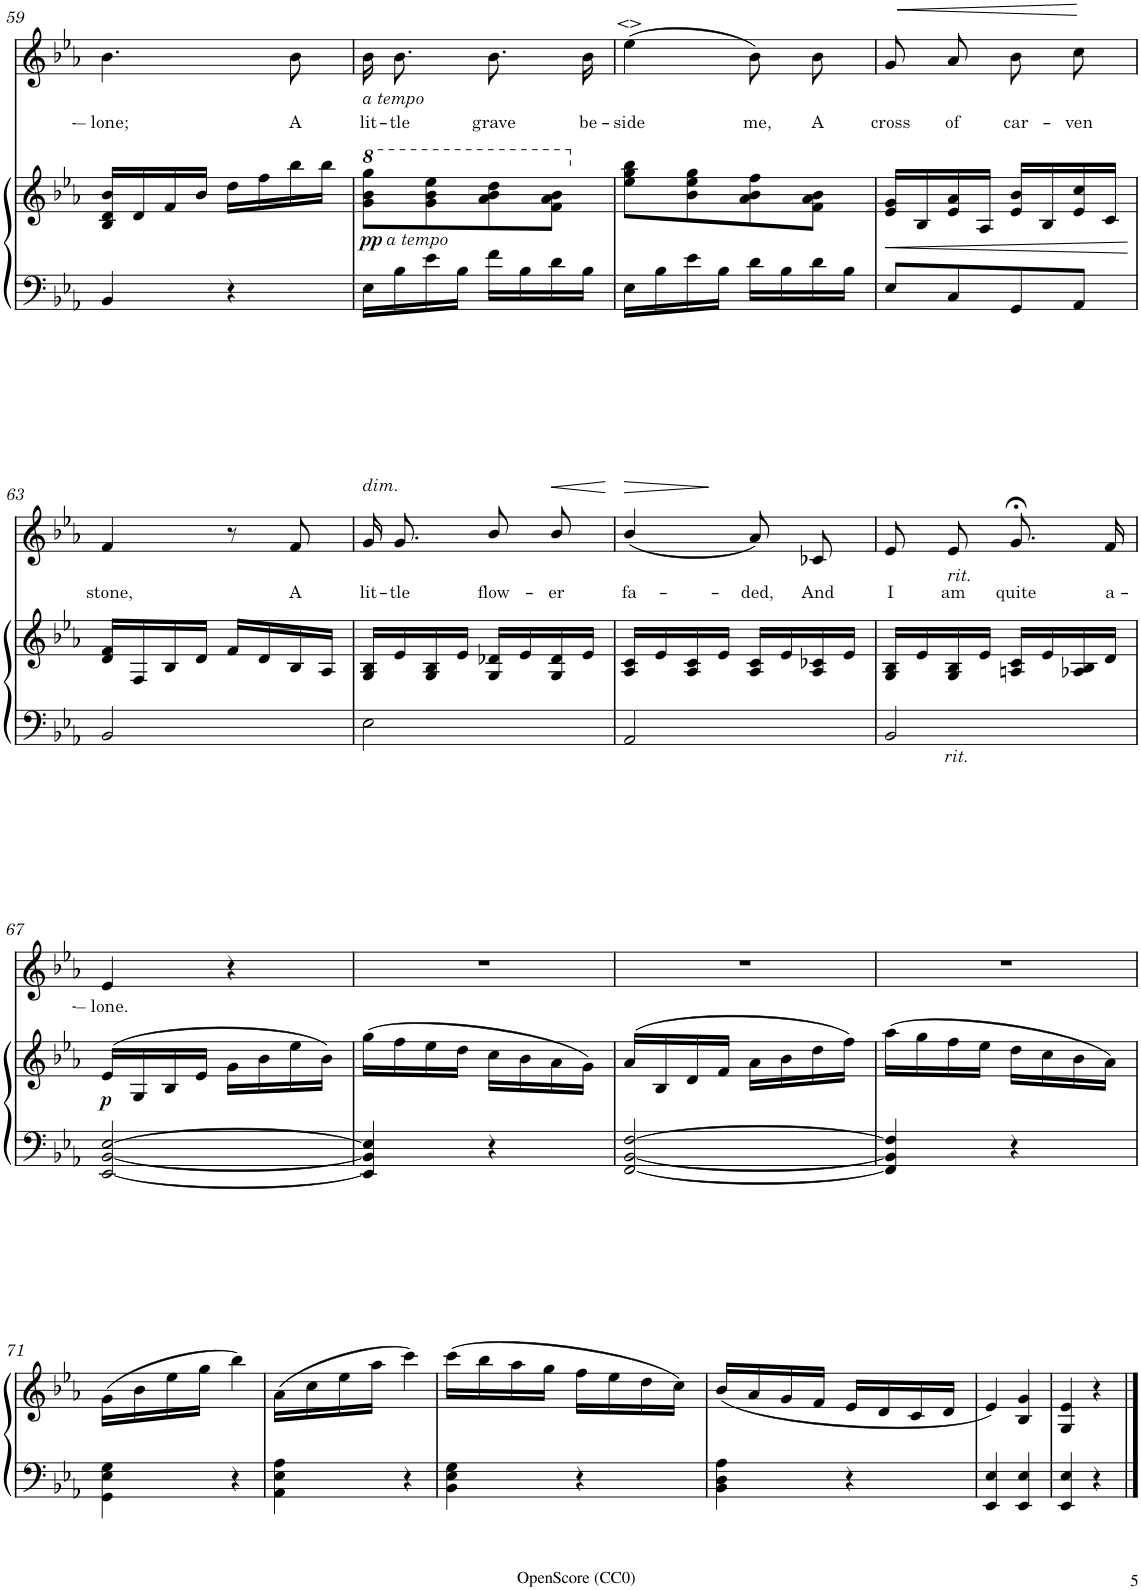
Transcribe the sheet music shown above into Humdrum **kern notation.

**kern	**kern	**dynam	**kern	**text	**dynam
*part2	*part2	*part2	*part1	*part1	*part1
*staff3	*staff2	*staff2/3	*staff1	*staff1	*staff1
*I"Piano	*	*	*I"Voice	*	*
*I'Pno	*	*	*	*	*
!!LO:PB:g=z
*clefF4	*clefG2	*	*clefG2	*	*
*k[b-e-a-]	*k[b-e-a-]	*	*k[b-e-a-]	*	*
*M2/4	*M2/4	*	*M2/4	*	*
=59	=59	=59	=59	=59	=59
!	!	!	!	!LO:LY:b	!
4BB-/	16B-/ 16d/ 16b-/LL	.	4.b-\	-– lone;	.
.	16d/	.	.	.	.
.	16f/	.	.	.	.
.	16b-/JJ	.	.	.	.
4r	16dd\LL	.	.	.	.
.	16ff\	.	.	.	.
!	!	!	!	!LO:LY:b	!
.	16bb-\	.	8b-\	A	.
.	16bb-\JJ	.	.	.	.
=60	=60	=60	=60	=60	=60
*	*8va	*	*	*	*
!	!	!	!LO:TX:b:i:t=a tempo	!	!
!	!	!LO:DY:b	!	!LO:LY:b	!
!	!	!LO:DY:n=1:b	!	!	!
16E-\LL	8gg\ 8bb-\ 8ggg\L	pp other-dynamics	16b-\KL	lit-	.
!	!	!	!	!LO:LY:b	!
16B-\	.	.	8.b-\J	-tle	.
16e-\	8gg\ 8bb-\ 8eee-\	.	.	.	.
16B-\JJ	.	.	.	.	.
!	!	!	!	!LO:LY:b	!
16f\LL	8aa-\ 8bb-\ 8ddd\	.	8.b-\L	grave	.
16B-\	.	.	.	.	.
16d\	8ff\ 8aa-\ 8bb-\J	.	.	.	.
!	!	!	!	!LO:LY:b	!
16B-\JJ	.	.	16b-\Jk	be-	.
=61	=61	=61	=61	=61	=61
*	*X8va	*	*	*	*
!	!	!	!	!LO:LY:b	!
16E-\LL	8ee-\ 8gg\ 8bb-\L	.	(4ee-\	-side	.
16B-\	.	.	.	.	.
16e-\	8b-\ 8ee-\ 8gg\	.	.	.	.
16B-\JJ	.	.	.	.	.
!	!	!	!	!LO:LY:b	!
16d\LL	8a-\ 8b-\ 8ff\	.	8b-\L)	me,	.
16B-\	.	.	.	.	.
!	!	!	!	!LO:LY:b	!
16d\	8f\ 8a-\ 8b-\J	.	8b-\J	A	.
16B-\JJ	.	.	.	.	.
=62	=62	=62	=62	=62	=62
!	!	!LO:HP:b	!	!LO:LY:b	!LO:HP:b
8E-/L	16e-/ 16g/LL	<	8g/L	cross	<
.	16B-/	.	.	.	.
!	!	!	!	!LO:LY:b	!
8C/	16e-/ 16a-/	.	8a-/J	of	.
.	16A-/JJ	.	.	.	.
!	!	!	!	!LO:LY:b	!
8GG/	16e-/ 16b-/LL	.	8b-\L	car-	.
.	16B-/	.	.	.	.
!	!	!	!	!LO:LY:b	!
8AA-/J	16e-/ 16cc/	.	8cc\J	-ven	[
.	16c/JJ	.	.	.	.
.	.	[	.	.	.
!!LO:LB:g=z
=63	=63	=63	=63	=63	=63
!	!	!	!	!LO:LY:b	!
2BB-/	16d/ 16f/LL	.	4f/	stone,	.
.	16F/	.	.	.	.
.	16B-/	.	.	.	.
.	16d/JJ	.	.	.	.
.	16f/LL	.	8r	.	.
.	16d/	.	.	.	.
!	!	!	!	!LO:LY:b	!
.	16B-/	.	8f/	A	.
.	16A-/JJ	.	.	.	.
=64	=64	=64	=64	=64	=64
!	!	!	!LO:TX:a:i:t=dim.	!	!
!	!	!	!	!LO:LY:b	!
2E-\	16G/ 16B-/LL	.	16g/KL	lit-	.
!	!	!	!	!LO:LY:b	!
.	16e-/	.	8.g/J	-tle	.
.	16G/ 16B-/	.	.	.	.
.	16e-/JJ	.	.	.	.
!	!	!	!	!LO:LY:b	!
.	16G/ 16d-X/LL	.	8b-/L	flow-	.
.	16e-/	.	.	.	.
!	!	!	!	!LO:LY:b	!LO:HP:b
.	16G/ 16d-/	.	8b-/J	-er	<
.	16e-/JJ	.	.	.	.
.	.	.	.	.	[
=65	=65	=65	=65	=65	=65
!	!	!	!	!LO:LY:b	!LO:HP:b
2AA-/	16A-/ 16c/LL	.	(4b-/	fa-	>
.	16e-/	.	.	.	.
.	16A-/ 16c/	.	.	.	.
.	16e-/JJ	.	.	.	.
!	!	!	!	!LO:LY:b	!
.	16A-/ 16c/LL	.	8a-/L)	-ded,	]
.	16e-/	.	.	.	.
!	!	!	!	!LO:LY:b	!
.	16A-/ 16c-X/	.	8c-X/J	And	.
.	16e-/JJ	.	.	.	.
=66	=66	=66	=66	=66	=66
!LO:TX:b:i:t=rit.	!	!	!	!	!
!	!	!	!	!LO:LY:b	!
2BB-/	16G/ 16B-/LL	.	8e-/L	I	.
.	16e-/	.	.	.	.
!	!	!	!LO:TX:b:i:t=rit.	!	!
!	!	!	!	!LO:LY:b	!
.	16G/ 16B-/	.	8e-/J	am	.
.	16e-/JJ	.	.	.	.
!	!	!	!	!LO:LY:b	!
.	16An/ 16c/LL	.	8.g;</L	quite	.
.	16e-/	.	.	.	.
.	16A-X/ 16B-/	.	.	.	.
!	!	!	!	!LO:LY:b	!
.	16d/JJ	.	16f/Jk	a-	.
!!LO:LB:g=z
=67	=67	=67	=67	=67	=67
!	!	!LO:DY:b	!	!LO:LY:b	!
[2EE-/ [2BB-/ [2E-/	(16e-/LL	p	4e-/	– lone.	.
.	16G/	.	.	.	.
.	16B-/	.	.	.	.
.	16e-/JJ	.	.	.	.
.	16g\LL	.	4r	.	.
.	16b-\	.	.	.	.
.	16ee-\	.	.	.	.
.	16b-\JJ)	.	.	.	.
=68	=68	=68	=68	=68	=68
4EE-/] 4BB-/] 4E-/]	(16gg\LL	.	2r	.	.
.	16ff\	.	.	.	.
.	16ee-\	.	.	.	.
.	16dd\JJ	.	.	.	.
4r	16cc\LL	.	.	.	.
.	16b-\	.	.	.	.
.	16a-\	.	.	.	.
.	16g\JJ)	.	.	.	.
=69	=69	=69	=69	=69	=69
[2FF/ [2BB-/ [2F/	(16a-/LL	.	2r	.	.
.	16B-/	.	.	.	.
.	16d/	.	.	.	.
.	16f/JJ	.	.	.	.
.	16a-\LL	.	.	.	.
.	16b-\	.	.	.	.
.	16dd\	.	.	.	.
.	16ff\JJ)	.	.	.	.
=70	=70	=70	=70	=70	=70
4FF/] 4BB-/] 4F/]	(16aa-\LL	.	2r	.	.
.	16gg\	.	.	.	.
.	16ff\	.	.	.	.
.	16ee-\JJ	.	.	.	.
4r	16dd\LL	.	.	.	.
.	16cc\	.	.	.	.
.	16b-\	.	.	.	.
.	16a-\JJ)	.	.	.	.
!!LO:LB:g=z
=71	=71	=71	=71	=71	=71
4GG\ 4E-\ 4G\	(16g\LL	.	2r	.	.
.	16b-\	.	.	.	.
.	16ee-\	.	.	.	.
.	16gg\JJ	.	.	.	.
4r	4bb-\)	.	.	.	.
=72	=72	=72	=72	=72	=72
4AA-\ 4E-\ 4A-\	(16a-\LL	.	2r	.	.
.	16cc\	.	.	.	.
.	16ee-\	.	.	.	.
.	16aa-\JJ	.	.	.	.
4r	4ccc\)	.	.	.	.
=73	=73	=73	=73	=73	=73
4BB-\ 4E-\ 4G\	(16ccc\LL	.	2r	.	.
.	16bb-\	.	.	.	.
.	16aa-\	.	.	.	.
.	16gg\JJ	.	.	.	.
4r	16ff\LL	.	.	.	.
.	16ee-\	.	.	.	.
.	16dd\	.	.	.	.
.	16cc\JJ)	.	.	.	.
=74	=74	=74	=74	=74	=74
4BB-\ 4D\ 4A-\	(16b-/LL	.	2r	.	.
.	16a-/	.	.	.	.
.	16g/	.	.	.	.
.	16f/JJ	.	.	.	.
4r	16e-/LL	.	.	.	.
.	16d/	.	.	.	.
.	16c/	.	.	.	.
.	16d/JJ	.	.	.	.
=75	=75	=75	=75	=75	=75
4EE-/ 4E-/	4e-/)	.	2r	.	.
4EE-/ 4E-/	4B-/ 4g/	.	.	.	.
=76	=76	=76	=76	=76	=76
4EE-/ 4E-/	4G/ 4e-/	.	2r	.	.
4r	4r	.	.	.	.
==	==	==	==	==	==
*-	*-	*-	*-	*-	*-
